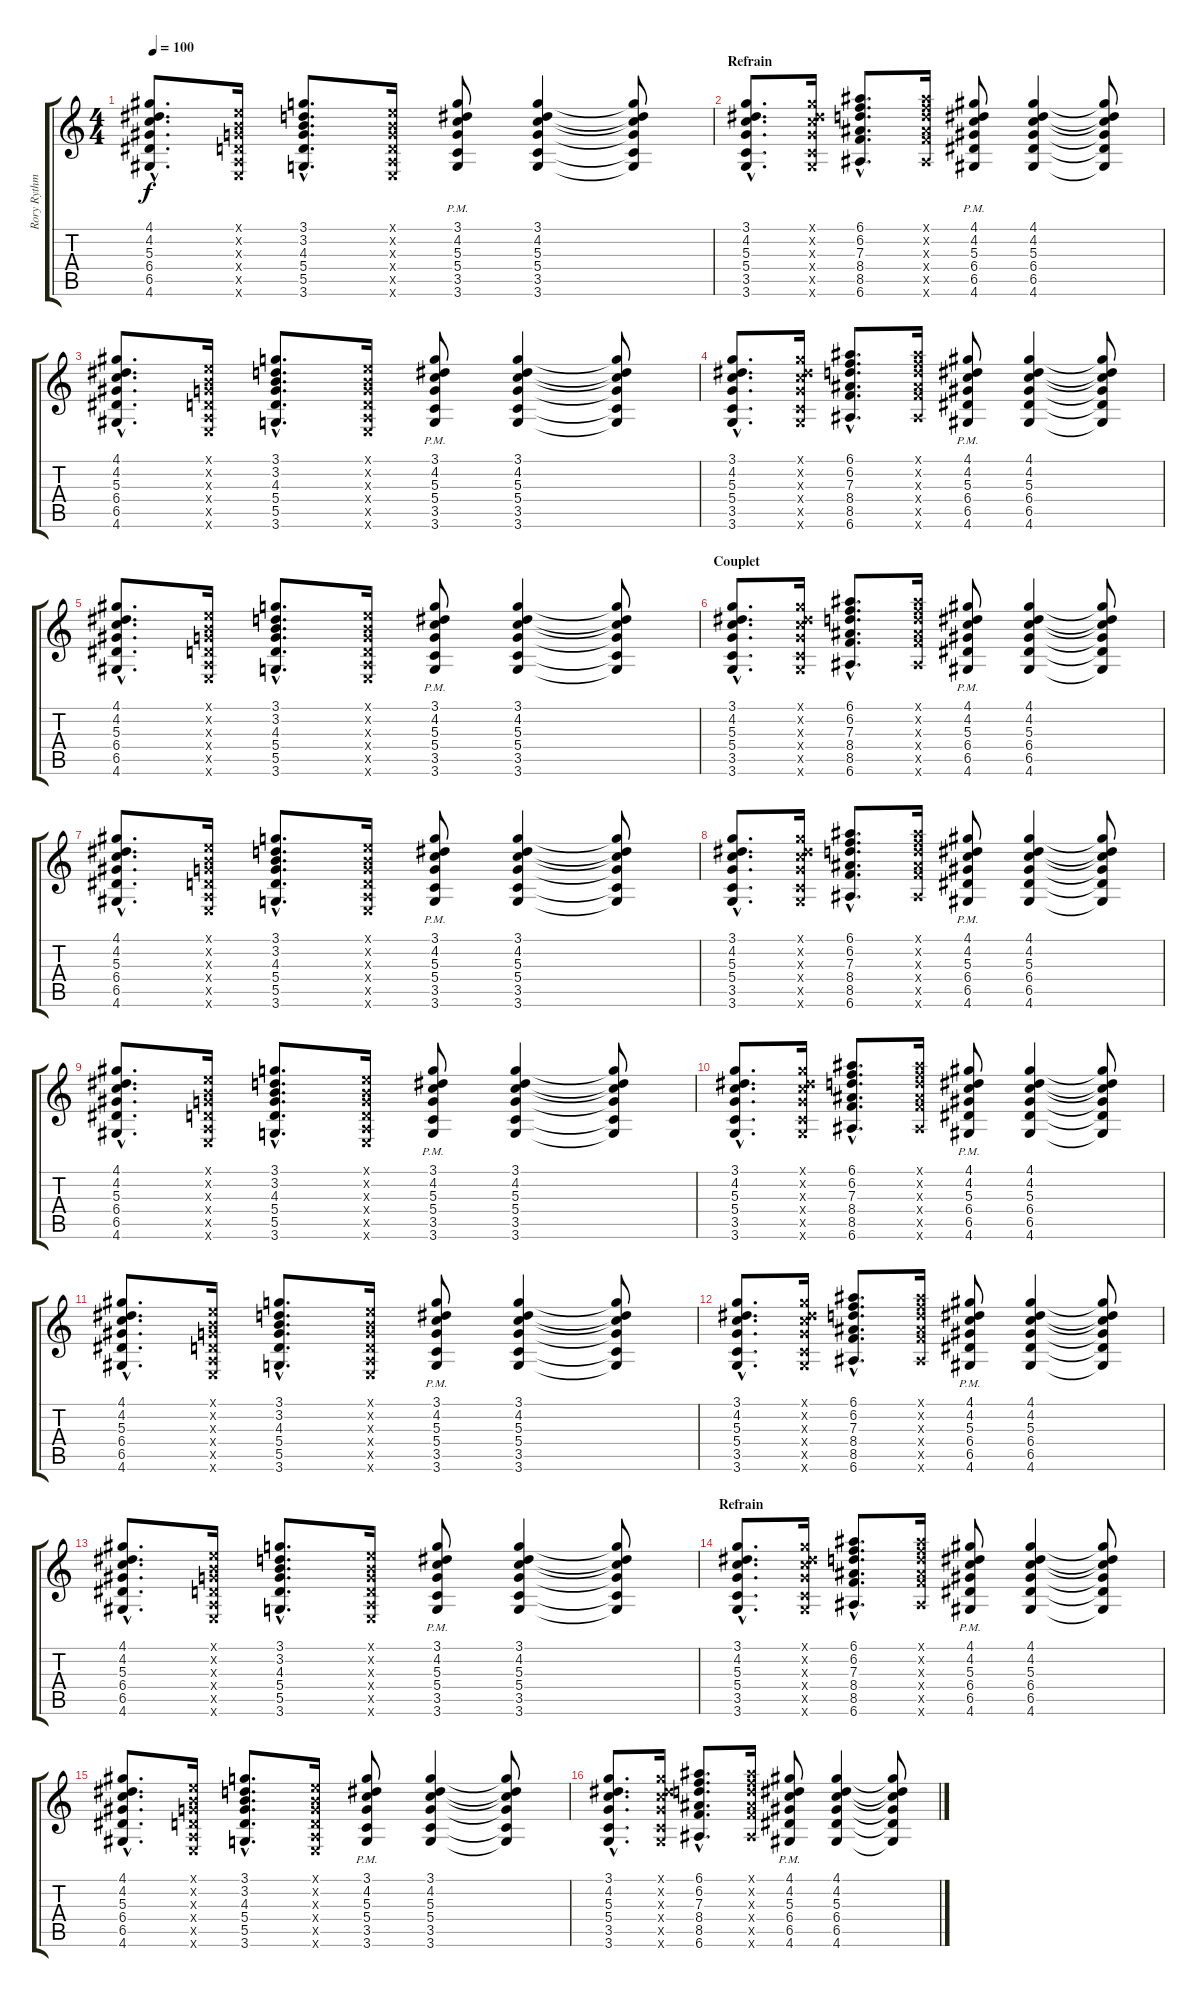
\track ("Rory Rythmic" "Rory Rythm") {instrument distortionguitar}
\staff {score tabs}
\tuning (E4 B3 G3 D3 A2 E2) {hide}
\ts (4 4)
\tempo 100
\clef g2
\ks c
(4.1{hac} 4.2{hac} 5.3{hac} 6.4{hac} 6.5{hac} 4.6{hac}).8{d dy f} (0.1{x} 0.2{x} 0.3{x} 0.4{x} 0.5{x} 0.6{x}).16 (3.1{hac} 3.2{hac} 4.3{hac} 5.4{hac} 5.5{hac} 3.6{hac}).8{d} (0.1{x} 0.2{x} 0.3{x} 0.4{x} 0.5{x} 0.6{x}).16 (3.1{pm} 4.2{pm} 5.3{pm} 5.4{pm} 3.5{pm} 3.6{pm}).8 (3.1 4.2 5.3 5.4 3.5 3.6).4 (3.1{t} 4.2{t} 5.3{t} 5.4{t} 3.5{t} 3.6{t}).8 |
\section ("" "Refrain")
(3.1{hac} 4.2{hac} 5.3{hac} 5.4{hac} 3.5{hac} 3.6{hac}).8{d} (3.1{x} 4.2{x} 5.3{x} 5.4{x} 3.5{x} 3.6{x}).16 (6.1{hac} 6.2{hac} 7.3{hac} 8.4{hac} 8.5{hac} 6.6{hac}).8{d} (6.1{x} 6.2{x} 7.3{x} 8.4{x} 8.5{x} 6.6{x}).16 (4.1{pm} 4.2{pm} 5.3{pm} 6.4{pm} 6.5{pm} 4.6{pm}).8 (4.1 4.2 5.3 6.4 6.5 4.6).4 (4.1{t} 4.2{t} 5.3{t} 6.4{t} 6.5{t} 4.6{t}).8 |
(4.1{hac} 4.2{hac} 5.3{hac} 6.4{hac} 6.5{hac} 4.6{hac}).8{d} (0.1{x} 0.2{x} 0.3{x} 0.4{x} 0.5{x} 0.6{x}).16 (3.1{hac} 3.2{hac} 4.3{hac} 5.4{hac} 5.5{hac} 3.6{hac}).8{d} (0.1{x} 0.2{x} 0.3{x} 0.4{x} 0.5{x} 0.6{x}).16 (3.1{pm} 4.2{pm} 5.3{pm} 5.4{pm} 3.5{pm} 3.6{pm}).8 (3.1 4.2 5.3 5.4 3.5 3.6).4 (3.1{t} 4.2{t} 5.3{t} 5.4{t} 3.5{t} 3.6{t}).8 |
(3.1{hac} 4.2{hac} 5.3{hac} 5.4{hac} 3.5{hac} 3.6{hac}).8{d} (3.1{x} 4.2{x} 5.3{x} 5.4{x} 3.5{x} 3.6{x}).16 (6.1{hac} 6.2{hac} 7.3{hac} 8.4{hac} 8.5{hac} 6.6{hac}).8{d} (6.1{x} 6.2{x} 7.3{x} 8.4{x} 8.5{x} 6.6{x}).16 (4.1{pm} 4.2{pm} 5.3{pm} 6.4{pm} 6.5{pm} 4.6{pm}).8 (4.1 4.2 5.3 6.4 6.5 4.6).4 (4.1{t} 4.2{t} 5.3{t} 6.4{t} 6.5{t} 4.6{t}).8 |
(4.1{hac} 4.2{hac} 5.3{hac} 6.4{hac} 6.5{hac} 4.6{hac}).8{d} (0.1{x} 0.2{x} 0.3{x} 0.4{x} 0.5{x} 0.6{x}).16 (3.1{hac} 3.2{hac} 4.3{hac} 5.4{hac} 5.5{hac} 3.6{hac}).8{d} (0.1{x} 0.2{x} 0.3{x} 0.4{x} 0.5{x} 0.6{x}).16 (3.1{pm} 4.2{pm} 5.3{pm} 5.4{pm} 3.5{pm} 3.6{pm}).8 (3.1 4.2 5.3 5.4 3.5 3.6).4 (3.1{t} 4.2{t} 5.3{t} 5.4{t} 3.5{t} 3.6{t}).8 |
\section ("" "Couplet")
(3.1{hac} 4.2{hac} 5.3{hac} 5.4{hac} 3.5{hac} 3.6{hac}).8{d} (3.1{x} 4.2{x} 5.3{x} 5.4{x} 3.5{x} 3.6{x}).16 (6.1{hac} 6.2{hac} 7.3{hac} 8.4{hac} 8.5{hac} 6.6{hac}).8{d} (6.1{x} 6.2{x} 7.3{x} 8.4{x} 8.5{x} 6.6{x}).16 (4.1{pm} 4.2{pm} 5.3{pm} 6.4{pm} 6.5{pm} 4.6{pm}).8 (4.1 4.2 5.3 6.4 6.5 4.6).4 (4.1{t} 4.2{t} 5.3{t} 6.4{t} 6.5{t} 4.6{t}).8 |
(4.1{hac} 4.2{hac} 5.3{hac} 6.4{hac} 6.5{hac} 4.6{hac}).8{d} (0.1{x} 0.2{x} 0.3{x} 0.4{x} 0.5{x} 0.6{x}).16 (3.1{hac} 3.2{hac} 4.3{hac} 5.4{hac} 5.5{hac} 3.6{hac}).8{d} (0.1{x} 0.2{x} 0.3{x} 0.4{x} 0.5{x} 0.6{x}).16 (3.1{pm} 4.2{pm} 5.3{pm} 5.4{pm} 3.5{pm} 3.6{pm}).8 (3.1 4.2 5.3 5.4 3.5 3.6).4 (3.1{t} 4.2{t} 5.3{t} 5.4{t} 3.5{t} 3.6{t}).8 |
(3.1{hac} 4.2{hac} 5.3{hac} 5.4{hac} 3.5{hac} 3.6{hac}).8{d} (3.1{x} 4.2{x} 5.3{x} 5.4{x} 3.5{x} 3.6{x}).16 (6.1{hac} 6.2{hac} 7.3{hac} 8.4{hac} 8.5{hac} 6.6{hac}).8{d} (6.1{x} 6.2{x} 7.3{x} 8.4{x} 8.5{x} 6.6{x}).16 (4.1{pm} 4.2{pm} 5.3{pm} 6.4{pm} 6.5{pm} 4.6{pm}).8 (4.1 4.2 5.3 6.4 6.5 4.6).4 (4.1{t} 4.2{t} 5.3{t} 6.4{t} 6.5{t} 4.6{t}).8 |
(4.1{hac} 4.2{hac} 5.3{hac} 6.4{hac} 6.5{hac} 4.6{hac}).8{d} (0.1{x} 0.2{x} 0.3{x} 0.4{x} 0.5{x} 0.6{x}).16 (3.1{hac} 3.2{hac} 4.3{hac} 5.4{hac} 5.5{hac} 3.6{hac}).8{d} (0.1{x} 0.2{x} 0.3{x} 0.4{x} 0.5{x} 0.6{x}).16 (3.1{pm} 4.2{pm} 5.3{pm} 5.4{pm} 3.5{pm} 3.6{pm}).8 (3.1 4.2 5.3 5.4 3.5 3.6).4 (3.1{t} 4.2{t} 5.3{t} 5.4{t} 3.5{t} 3.6{t}).8 |
(3.1{hac} 4.2{hac} 5.3{hac} 5.4{hac} 3.5{hac} 3.6{hac}).8{d} (3.1{x} 4.2{x} 5.3{x} 5.4{x} 3.5{x} 3.6{x}).16 (6.1{hac} 6.2{hac} 7.3{hac} 8.4{hac} 8.5{hac} 6.6{hac}).8{d} (6.1{x} 6.2{x} 7.3{x} 8.4{x} 8.5{x} 6.6{x}).16 (4.1{pm} 4.2{pm} 5.3{pm} 6.4{pm} 6.5{pm} 4.6{pm}).8 (4.1 4.2 5.3 6.4 6.5 4.6).4 (4.1{t} 4.2{t} 5.3{t} 6.4{t} 6.5{t} 4.6{t}).8 |
(4.1{hac} 4.2{hac} 5.3{hac} 6.4{hac} 6.5{hac} 4.6{hac}).8{d} (0.1{x} 0.2{x} 0.3{x} 0.4{x} 0.5{x} 0.6{x}).16 (3.1{hac} 3.2{hac} 4.3{hac} 5.4{hac} 5.5{hac} 3.6{hac}).8{d} (0.1{x} 0.2{x} 0.3{x} 0.4{x} 0.5{x} 0.6{x}).16 (3.1{pm} 4.2{pm} 5.3{pm} 5.4{pm} 3.5{pm} 3.6{pm}).8 (3.1 4.2 5.3 5.4 3.5 3.6).4 (3.1{t} 4.2{t} 5.3{t} 5.4{t} 3.5{t} 3.6{t}).8 |
(3.1{hac} 4.2{hac} 5.3{hac} 5.4{hac} 3.5{hac} 3.6{hac}).8{d} (3.1{x} 4.2{x} 5.3{x} 5.4{x} 3.5{x} 3.6{x}).16 (6.1{hac} 6.2{hac} 7.3{hac} 8.4{hac} 8.5{hac} 6.6{hac}).8{d} (6.1{x} 6.2{x} 7.3{x} 8.4{x} 8.5{x} 6.6{x}).16 (4.1{pm} 4.2{pm} 5.3{pm} 6.4{pm} 6.5{pm} 4.6{pm}).8 (4.1 4.2 5.3 6.4 6.5 4.6).4 (4.1{t} 4.2{t} 5.3{t} 6.4{t} 6.5{t} 4.6{t}).8 |
(4.1{hac} 4.2{hac} 5.3{hac} 6.4{hac} 6.5{hac} 4.6{hac}).8{d} (0.1{x} 0.2{x} 0.3{x} 0.4{x} 0.5{x} 0.6{x}).16 (3.1{hac} 3.2{hac} 4.3{hac} 5.4{hac} 5.5{hac} 3.6{hac}).8{d} (0.1{x} 0.2{x} 0.3{x} 0.4{x} 0.5{x} 0.6{x}).16 (3.1{pm} 4.2{pm} 5.3{pm} 5.4{pm} 3.5{pm} 3.6{pm}).8 (3.1 4.2 5.3 5.4 3.5 3.6).4 (3.1{t} 4.2{t} 5.3{t} 5.4{t} 3.5{t} 3.6{t}).8 |
\section ("" "Refrain")
(3.1{hac} 4.2{hac} 5.3{hac} 5.4{hac} 3.5{hac} 3.6{hac}).8{d} (3.1{x} 4.2{x} 5.3{x} 5.4{x} 3.5{x} 3.6{x}).16 (6.1{hac} 6.2{hac} 7.3{hac} 8.4{hac} 8.5{hac} 6.6{hac}).8{d} (6.1{x} 6.2{x} 7.3{x} 8.4{x} 8.5{x} 6.6{x}).16 (4.1{pm} 4.2{pm} 5.3{pm} 6.4{pm} 6.5{pm} 4.6{pm}).8 (4.1 4.2 5.3 6.4 6.5 4.6).4 (4.1{t} 4.2{t} 5.3{t} 6.4{t} 6.5{t} 4.6{t}).8 |
(4.1{hac} 4.2{hac} 5.3{hac} 6.4{hac} 6.5{hac} 4.6{hac}).8{d} (0.1{x} 0.2{x} 0.3{x} 0.4{x} 0.5{x} 0.6{x}).16 (3.1{hac} 3.2{hac} 4.3{hac} 5.4{hac} 5.5{hac} 3.6{hac}).8{d} (0.1{x} 0.2{x} 0.3{x} 0.4{x} 0.5{x} 0.6{x}).16 (3.1{pm} 4.2{pm} 5.3{pm} 5.4{pm} 3.5{pm} 3.6{pm}).8 (3.1 4.2 5.3 5.4 3.5 3.6).4 (3.1{t} 4.2{t} 5.3{t} 5.4{t} 3.5{t} 3.6{t}).8 |
(3.1{hac} 4.2{hac} 5.3{hac} 5.4{hac} 3.5{hac} 3.6{hac}).8{d} (3.1{x} 4.2{x} 5.3{x} 5.4{x} 3.5{x} 3.6{x}).16 (6.1{hac} 6.2{hac} 7.3{hac} 8.4{hac} 8.5{hac} 6.6{hac}).8{d} (6.1{x} 6.2{x} 7.3{x} 8.4{x} 8.5{x} 6.6{x}).16 (4.1{pm} 4.2{pm} 5.3{pm} 6.4{pm} 6.5{pm} 4.6{pm}).8 (4.1 4.2 5.3 6.4 6.5 4.6).4 (4.1{t} 4.2{t} 5.3{t} 6.4{t} 6.5{t} 4.6{t}).8
